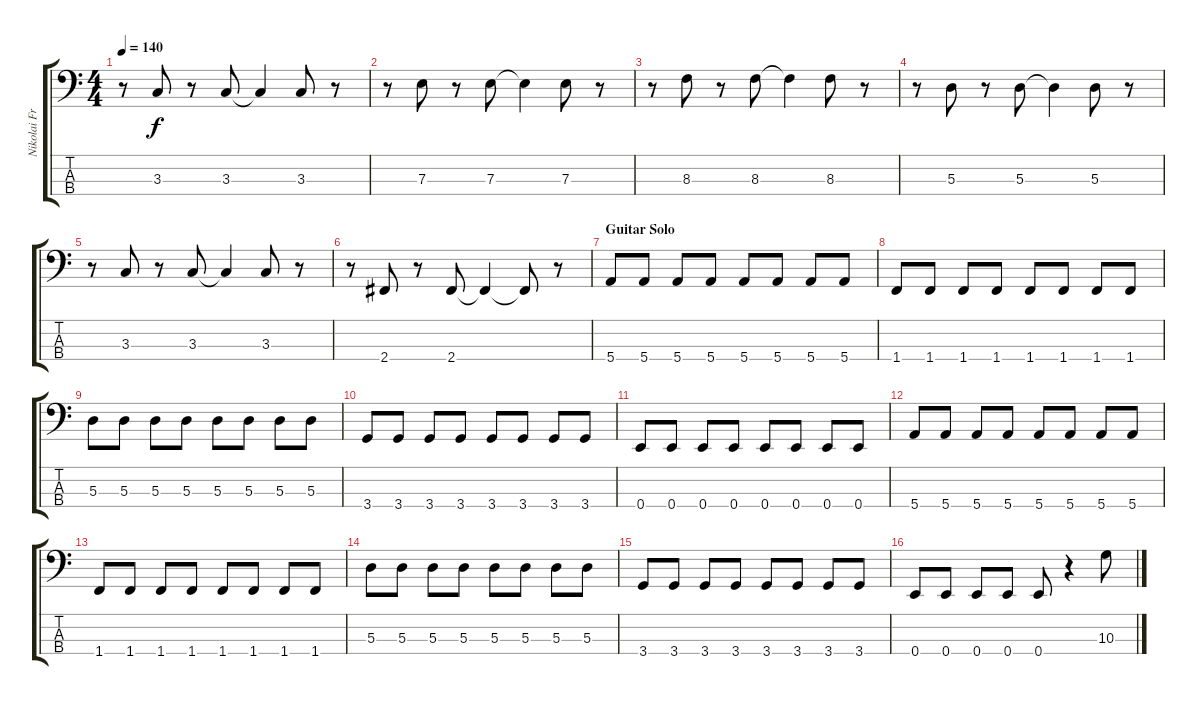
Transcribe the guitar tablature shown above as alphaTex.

\track ("Nikolai Fraiture - Bass" "Nikolai Fr") {instrument electricbassfinger}
\staff {score tabs}
\tuning (G2 D2 A1 E1) {hide}
\ts (4 4)
\tempo 140
\clef f4
\ks c
r.8{dy f} 3.3.8 r.8 3.3.8 3.3{t}.4 3.3.8 r.8 |
r.8 7.3.8 r.8 7.3.8 7.3{t}.4 7.3.8 r.8 |
r.8 8.3.8 r.8 8.3.8 8.3{t}.4 8.3.8 r.8 |
r.8 5.3.8 r.8 5.3.8 5.3{t}.4 5.3.8 r.8 |
r.8 3.3.8 r.8 3.3.8 3.3{t}.4 3.3.8 r.8 |
r.8 2.4.8 r.8 2.4.8 2.4{t}.4 2.4{t}.8 r.8 |
\section ("" "Guitar Solo")
5.4.8 5.4.8 5.4.8 5.4.8 5.4.8 5.4.8 5.4.8 5.4.8 |
1.4.8 1.4.8 1.4.8 1.4.8 1.4.8 1.4.8 1.4.8 1.4.8 |
5.3.8 5.3.8 5.3.8 5.3.8 5.3.8 5.3.8 5.3.8 5.3.8 |
3.4.8 3.4.8 3.4.8 3.4.8 3.4.8 3.4.8 3.4.8 3.4.8 |
0.4.8 0.4.8 0.4.8 0.4.8 0.4.8 0.4.8 0.4.8 0.4.8 |
5.4.8 5.4.8 5.4.8 5.4.8 5.4.8 5.4.8 5.4.8 5.4.8 |
1.4.8 1.4.8 1.4.8 1.4.8 1.4.8 1.4.8 1.4.8 1.4.8 |
5.3.8 5.3.8 5.3.8 5.3.8 5.3.8 5.3.8 5.3.8 5.3.8 |
3.4.8 3.4.8 3.4.8 3.4.8 3.4.8 3.4.8 3.4.8 3.4.8 |
0.4.8 0.4.8 0.4.8 0.4.8 0.4.8 r.4 10.3.8
